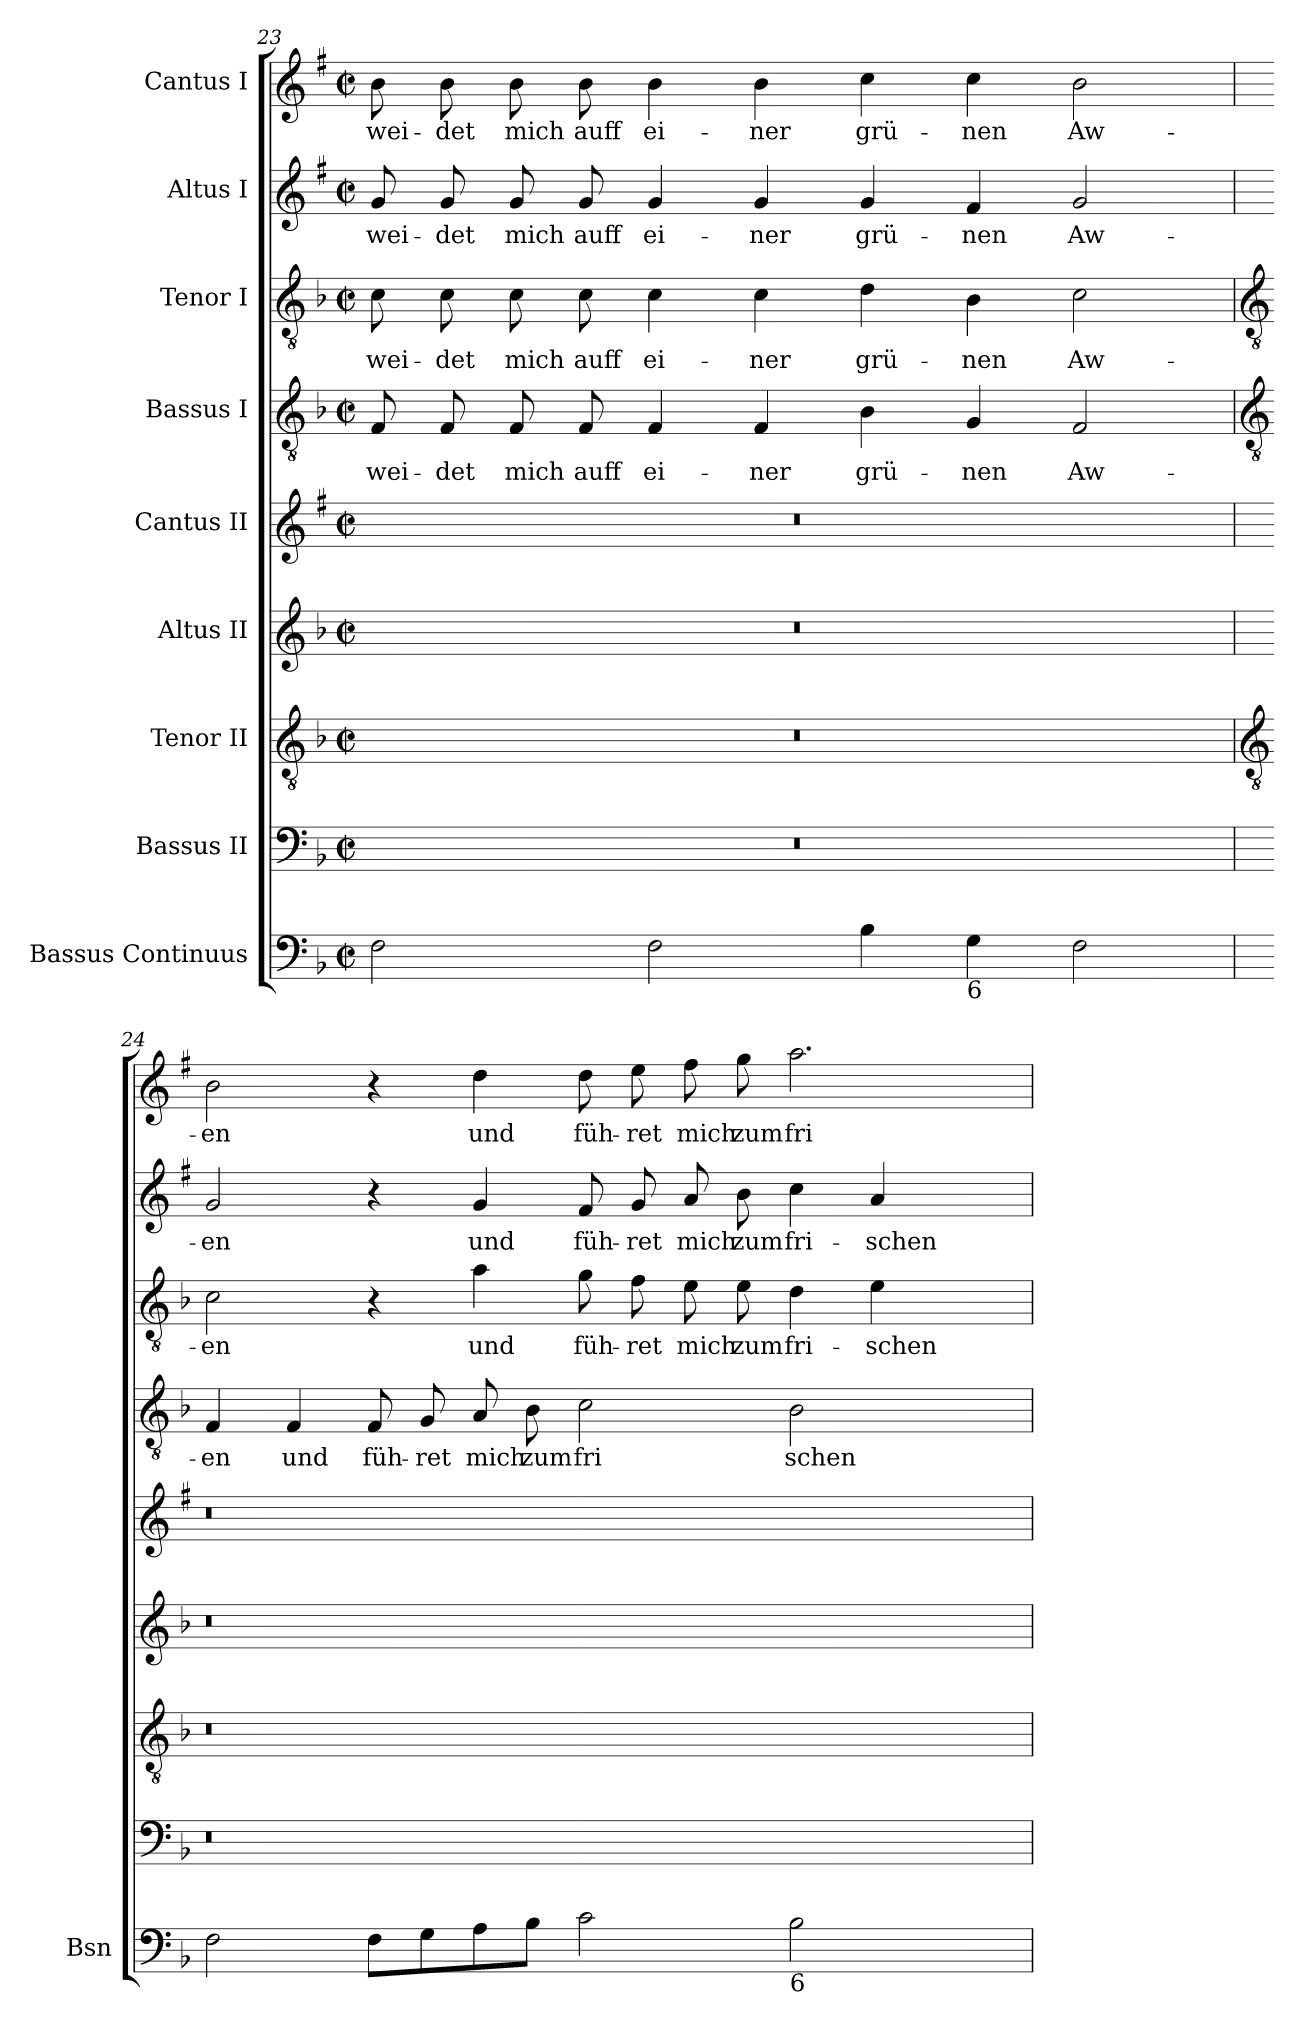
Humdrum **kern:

**kern	**kern	**kern	**kern	**kern	**kern	**text	**kern	**text	**kern	**text	**kern	**text
*part9	*part8	*part7	*part6	*part5	*part4	*part4	*part3	*part3	*part2	*part2	*part1	*part1
*staff9	*staff8	*staff7	*staff6	*staff5	*staff4	*staff4	*staff3	*staff3	*staff2	*staff2	*staff1	*staff1
*I"Bassus Continuus	*I"Bassus II	*I"Tenor II	*I"Altus II	*I"Cantus II	*I"Bassus I	*	*I"Tenor I	*	*I"Altus I	*	*I"Cantus I	*
*I'Bsn	*	*	*	*	*	*	*	*	*	*	*	*
*clefF4	*clefF4	*clefGv2	*clefG2	*clefG2	*clefGv2	*	*clefGv2	*	*clefG2	*	*clefG2	*
*	*	*	*	*ITrd1c2	*	*	*	*	*ITrd1c2	*	*ITrd1c2	*
*k[b-]	*k[b-]	*k[b-]	*k[b-]	*k[b-]	*k[b-]	*	*k[b-]	*	*k[b-]	*	*k[b-]	*
*F:	*F:	*F:	*F:	*F:	*F:	*	*F:	*	*F:	*	*F:	*
*M4/2	*M4/2	*M4/2	*M4/2	*M4/2	*M4/2	*	*M4/2	*	*M4/2	*	*M4/2	*
*met(c|)	*met(c|)	*met(c|)	*met(c|)	*met(c|)	*met(c|)	*	*met(c|)	*	*met(c|)	*	*met(c|)	*
=23	=23	=23	=23	=23	=23	=23	=23	=23	=23	=23	=23	=23
!	!	!	!	!	!	!LO:LY:b	!	!LO:LY:b	!	!LO:LY:b	!	!LO:LY:b
2F	0r	0r	0r	0r	8F	wei-	8c	wei-	8f	wei-	8a	wei-
!	!	!	!	!	!	!LO:LY:b	!	!LO:LY:b	!	!LO:LY:b	!	!LO:LY:b
.	.	.	.	.	8F	-det	8c	-det	8f	-det	8a	-det
!	!	!	!	!	!	!LO:LY:b	!	!LO:LY:b	!	!LO:LY:b	!	!LO:LY:b
.	.	.	.	.	8F	mich	8c	mich	8f	mich	8a	mich
!	!	!	!	!	!	!LO:LY:b	!	!LO:LY:b	!	!LO:LY:b	!	!LO:LY:b
.	.	.	.	.	8F	auff	8c	auff	8f	auff	8a	auff
!	!	!	!	!	!	!LO:LY:b	!	!LO:LY:b	!	!LO:LY:b	!	!LO:LY:b
2F	.	.	.	.	4F	ei-	4c	ei-	4f	ei-	4a	ei-
!	!	!	!	!	!	!LO:LY:b	!	!LO:LY:b	!	!LO:LY:b	!	!LO:LY:b
.	.	.	.	.	4F	-ner	4c	-ner	4f	-ner	4a	-ner
!	!	!	!	!	!	!LO:LY:b	!	!LO:LY:b	!	!LO:LY:b	!	!LO:LY:b
4B-	.	.	.	.	4B-	grü-	4d	grü-	4f	grü-	4b-	grü-
!LO:TX:b:t=6	!	!	!	!	!	!	!	!	!	!	!	!
!	!	!	!	!	!	!LO:LY:b	!	!LO:LY:b	!	!LO:LY:b	!	!LO:LY:b
4G	.	.	.	.	4G	-nen	4B-	-nen	4e	-nen	4b-	-nen
!	!	!	!	!	!	!LO:LY:b	!	!LO:LY:b	!	!LO:LY:b	!	!LO:LY:b
2F	.	.	.	.	2F	Aw-	2c	Aw-	2f	Aw-	2a	Aw-
!!LO:LB:g=z
=24	=24	=24	=24	=24	=24	=24	=24	=24	=24	=24	=24	=24
*	*	*clefGv2	*	*	*clefGv2	*	*clefGv2	*	*	*	*	*
!	!	!	!	!	!	!LO:LY:b	!	!LO:LY:b	!	!LO:LY:b	!	!LO:LY:b
2F	0r	0r	0r	0r	4F	-en	2c	-en	2f	-en	2a	-en
!	!	!	!	!	!	!LO:LY:b	!	!	!	!	!	!
.	.	.	.	.	4F	und	.	.	.	.	.	.
!	!	!	!	!	!	!LO:LY:b	!	!	!	!	!	!
8FL	.	.	.	.	8F	füh-	4r	.	4r	.	4r	.
!	!	!	!	!	!	!LO:LY:b	!	!	!	!	!	!
8G	.	.	.	.	8G	-ret	.	.	.	.	.	.
!	!	!	!	!	!	!LO:LY:b	!	!LO:LY:b	!	!LO:LY:b	!	!LO:LY:b
8A	.	.	.	.	8A	mich	4a	und	4f	und	4cc	und
!	!	!	!	!	!	!LO:LY:b	!	!	!	!	!	!
8B-J	.	.	.	.	8B-	zum	.	.	.	.	.	.
!	!	!	!	!	!	!LO:LY:b	!	!LO:LY:b	!	!LO:LY:b	!	!LO:LY:b
2c	.	.	.	.	2c	fri	8g	füh-	8e	füh-	8cc	füh-
!	!	!	!	!	!	!	!	!LO:LY:b	!	!LO:LY:b	!	!LO:LY:b
.	.	.	.	.	.	.	8f	-ret	8f	-ret	8dd	-ret
!	!	!	!	!	!	!	!	!LO:LY:b	!	!LO:LY:b	!	!LO:LY:b
.	.	.	.	.	.	.	8e	mich	8g	mich	8ee	mich
!	!	!	!	!	!	!	!	!LO:LY:b	!	!LO:LY:b	!	!LO:LY:b
.	.	.	.	.	.	.	8e	zum	8a	zum	8ff	zum
!LO:TX:b:t=6	!	!	!	!	!	!	!	!	!	!	!	!
!	!	!	!	!	!	!LO:LY:b	!	!LO:LY:b	!	!LO:LY:b	!	!LO:LY:b
2B-	.	.	.	.	2B-	schen	4d	fri-	4b-	fri-	2.gg	fri
!	!	!	!	!	!	!	!	!LO:LY:b	!	!LO:LY:b	!	!
.	.	.	.	.	.	.	4e	-schen	4g	-schen	.	.
4ryy	4ryy	4ryy	4ryy	4ryy	4ryy	.	4ryy	.	4ryy	.	.	.
=	=	=	=	=	=	=	=	=	=	=	=	=
*-	*-	*-	*-	*-	*-	*-	*-	*-	*-	*-	*-	*-
